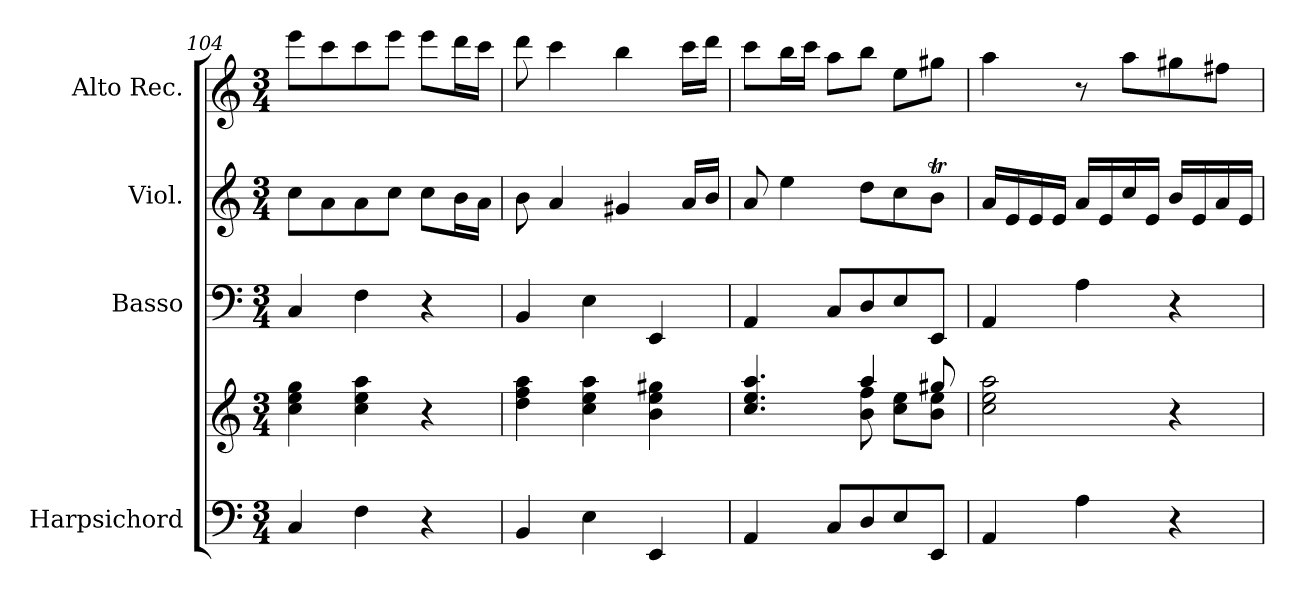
**kern	**kern	**kern	**kern	**kern
*part4	*part4	*part3	*part2	*part1
*staff5	*staff4	*staff3	*staff2	*staff1
*I"Harpsichord	*	*I"Basso	*I"Viol.	*I"Alto Rec.
*I'Hch.	*	*I'Bass.	*	*I'A.
*clefF4	*clefG2	*clefF4	*clefG2	*clefG2
*k[]	*k[]	*k[]	*k[]	*k[]
*M3/4	*M3/4	*M3/4	*M3/4	*M3/4
=104	=104	=104	=104	=104
4C/	4cc\ 4ee\ 4gg\	4C/	8cc\L	8eee\L
.	.	.	8a\	8ccc\
4F\	4cc\ 4ee\ 4aa\	4F\	8a\	8ccc\
.	.	.	8cc\J	8eee\J
4r	4r	4r	8cc\L	8eee\L
.	.	.	16b\L	16ddd\L
.	.	.	16a\JJ	16ccc\JJ
=105	=105	=105	=105	=105
4BB/	4dd\ 4ff\ 4aa\	4BB/	8b\	8ddd\
.	.	.	4a/	4ccc\
4E\	4cc\ 4ee\ 4aa\	4E\	.	.
.	.	.	4g#X/	4bb\
4EE/	4b\ 4ee\ 4gg#X\	4EE/	.	.
.	.	.	16a/LL	16ccc\LL
.	.	.	16b/JJ	16ddd\JJ
=106	=106	=106	=106	=106
*	*^	*	*	*
4AA/	4.cc/ 4.ee/ 4.aa/	4.ryy	4AA/	8a/	8ccc\L
.	.	.	.	4ee\	16bb\L
.	.	.	.	.	16ccc\JJ
8C/L	.	.	8C/L	.	8aa\L
8D/	4aa/	8b\ 8ff\	8D/	8dd\L	8bb\J
8E/	.	8cc\ 8ee\L	8E/	8cc\	8ee\L
8EE/J	8gg#X/	8b\ 8ee\J	8EE/J	8bt\J	8gg#X\J
*	*v	*v	*	*	*
=107	=107	=107	=107	=107
4AA/	2cc\ 2ee\ 2aa\	4AA/	16a/LL	4aa\
.	.	.	16e/	.
.	.	.	16e/	.
.	.	.	16e/JJ	.
4A\	.	4A\	16a/LL	8r
.	.	.	16e/	.
.	.	.	16cc/	8aa\L
.	.	.	16e/JJ	.
4r	4r	4r	16b/LL	8gg#X\
.	.	.	16e/	.
.	.	.	16a/	8ff#X\J
.	.	.	16e/JJ	.
=	=	=	=	=
*-	*-	*-	*-	*-
